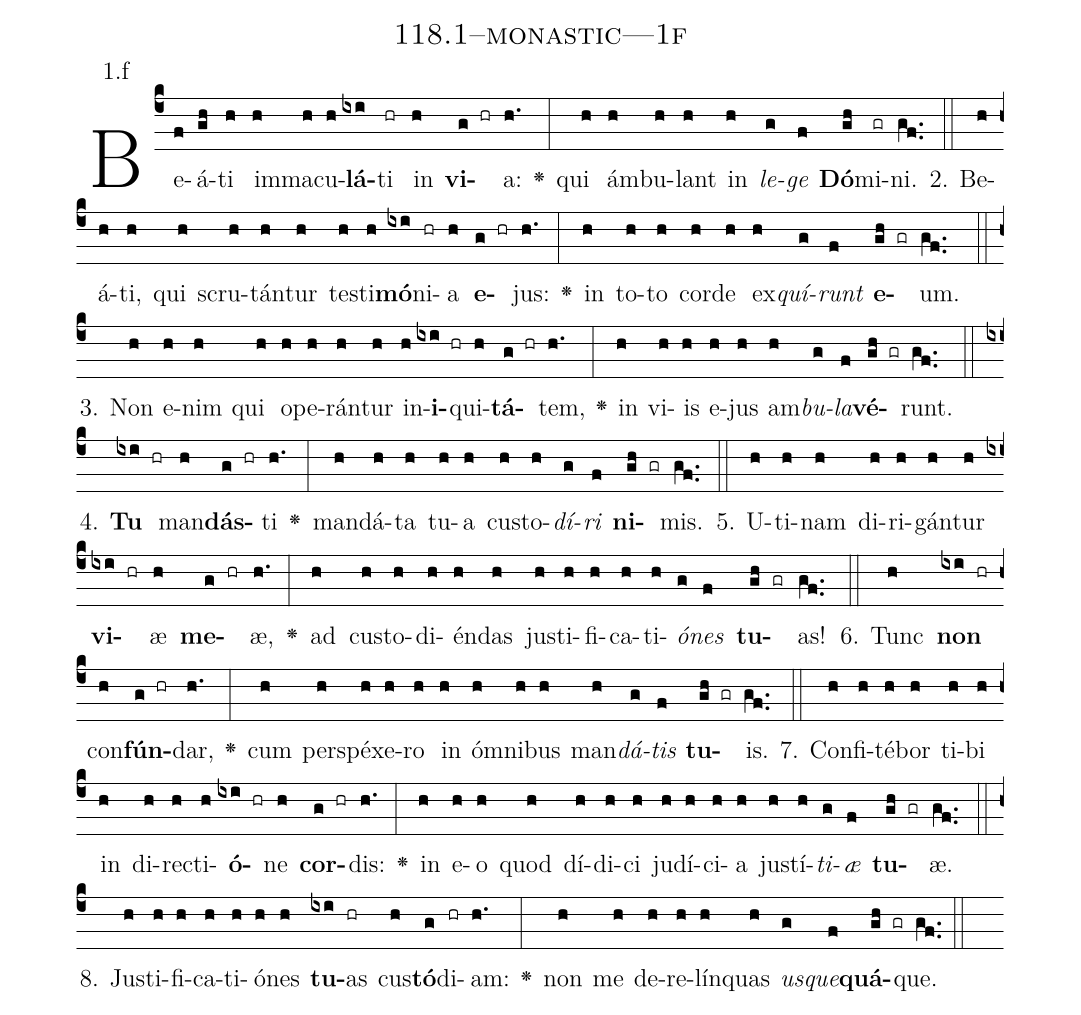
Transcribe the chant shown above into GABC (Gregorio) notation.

name: 118.1--monastic---1f;
annotation: 1.f;
%%
(c4)Be(f)á(gh)ti(h) im(h)ma(h)cu(h)<b>lá</b>(ixi)ti(hr) in(h) <b>vi</b>(g hr)a:(h.) <v>\greheightstar</v>(:) qui(h) ám(h)bu(h)lant(h) in(h) <i>le</i>(g)<i>ge</i>(f) <b>Dó</b>(gh)mi(gr)ni.(gf..) (::)
2. Be(h)á(h)ti,(h) qui(h) scru(h)tán(h)tur(h) tes(h)ti(h)<b>mó</b>(ixi)ni(hr)a(h) <b>e</b>(g hr)jus:(h.) <v>\greheightstar</v>(:) in(h) to(h)to(h) cor(h)de(h) ex(h)<i>quí</i>(g)<i>runt</i>(f) <b>e</b>(gh gr)um.(gf..) (::)
3. Non(h) e(h)nim(h) qui(h) o(h)pe(h)rán(h)tur(h) in(h)<b>i</b>(ixi hr)qui(h)<b>tá</b>(g hr)tem,(h.) <v>\greheightstar</v>(:) in(h) vi(h)is(h) e(h)jus(h) am(h)<i>bu</i>(g)<i>la</i>(f)<b>vé</b>(gh gr)runt.(gf..) (::)
4. <b>Tu</b>(ixi hr) man(h)<b>dás</b>(g hr)ti(h.) <v>\greheightstar</v>(:) man(h)dá(h)ta(h) tu(h)a(h) cus(h)to(h)<i>dí</i>(g)<i>ri</i>(f) <b>ni</b>(gh gr)mis.(gf..) (::)
5. U(h)ti(h)nam(h) di(h)ri(h)gán(h)tur(h) <b>vi</b>(ixi hr)æ(h) <b>me</b>(g hr)æ,(h.) <v>\greheightstar</v>(:) ad(h) cus(h)to(h)di(h)én(h)das(h) jus(h)ti(h)fi(h)ca(h)ti(h)<i>ó</i>(g)<i>nes</i>(f) <b>tu</b>(gh gr)as!(gf..) (::)
6. Tunc(h) <b>non</b>(ixi hr) con(h)<b>fún</b>(g hr)dar,(h.) <v>\greheightstar</v>(:) cum(h) per(h)spé(h)xe(h)ro(h) in(h) óm(h)ni(h)bus(h) man(h)<i>dá</i>(g)<i>tis</i>(f) <b>tu</b>(gh gr)is.(gf..) (::)
7. Con(h)fi(h)té(h)bor(h) ti(h)bi(h) in(h) di(h)rec(h)ti(h)<b>ó</b>(ixi hr)ne(h) <b>cor</b>(g hr)dis:(h.) <v>\greheightstar</v>(:) in(h) e(h)o(h) quod(h) dí(h)di(h)ci(h) ju(h)dí(h)ci(h)a(h) jus(h)tí(h)<i>ti</i>(g)<i>æ</i>(f) <b>tu</b>(gh gr)æ.(gf..) (::)
8. Jus(h)ti(h)fi(h)ca(h)ti(h)ó(h)nes(h) <b>tu</b>(ixi)as(hr) cus(h)<b>tó</b>(g)di(hr)am:(h.) <v>\greheightstar</v>(:) non(h) me(h) de(h)re(h)lín(h)quas(h) <i>us</i>(g)<i>que</i>(f)<b>quá</b>(gh gr)que.(gf..) (::)
